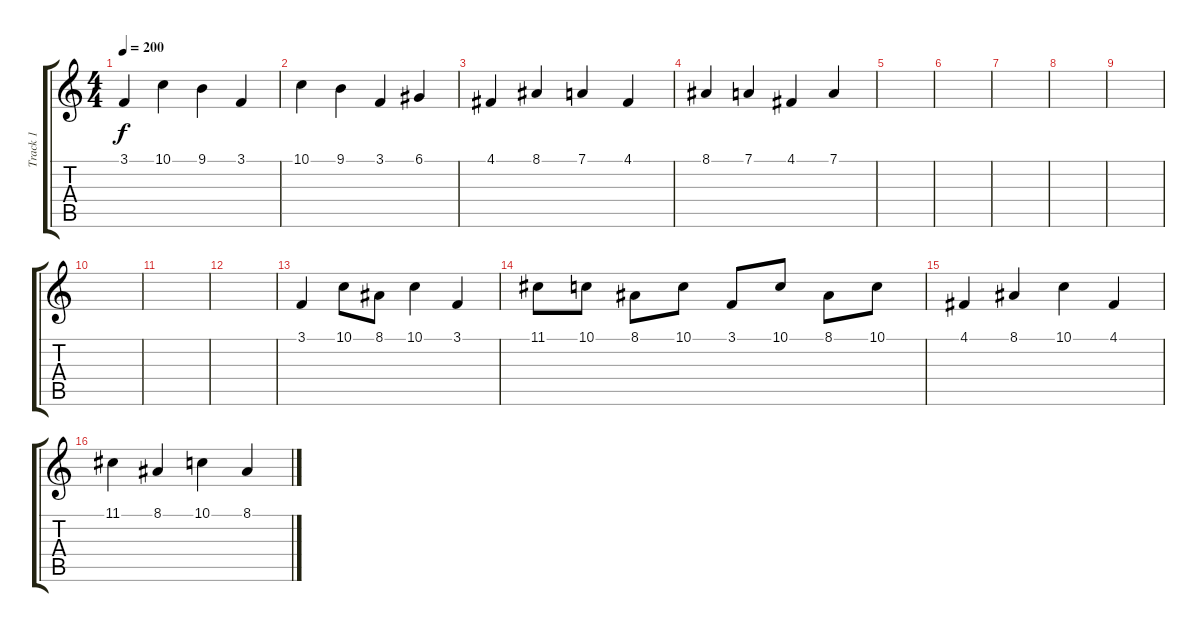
\track ("Track 1" "Track 1") {instrument stringensemble1}
\staff {score tabs}
\tuning (D4 A3 F3 C3 G2 C2) {hide}
\ts (4 4)
\tempo 200
\clef g2
\ks c
3.1.4{dy f} 10.1.4 9.1.4 3.1.4 |
10.1.4 9.1.4 3.1.4 6.1.4 |
4.1.4 8.1.4 7.1.4 4.1.4 |
8.1.4 7.1.4 4.1.4 7.1.4 |
|
|
|
|
|
|
|
|
3.1.4 10.1.8 8.1.8 10.1.4 3.1.4 |
11.1.8 10.1.8 8.1.8 10.1.8 3.1.8 10.1.8 8.1.8 10.1.8 |
4.1.4 8.1.4 10.1.4 4.1.4 |
11.1.4 8.1.4 10.1.4 8.1.4
